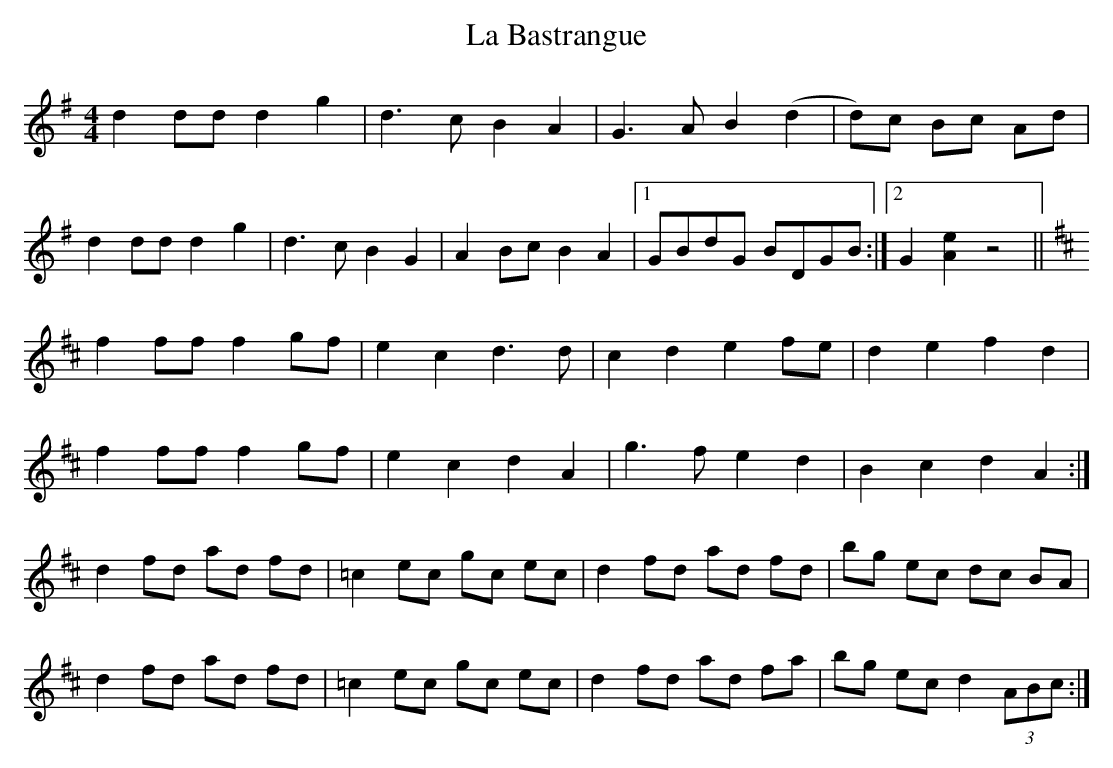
X:1
T:La Bastrangue
M:4/4
L:1/8
K:G
d2 dd d2 g2|d3 c B2 A2|G3 A B2 (d2|d)c Bc Ad|
d2 dd d2 g2|d3 c B2 G2|A2 Bc B2 A2|1GBdG BDGB :|2 G2 ">"[e2A2] z4||
K:D
f2 ff f2 gf|e2 c2 d3 d|c2 d2 e2 fe|d2 e2 f2 d2|
f2 ff f2 gf|e2 c2 d2 A2|g3 f e2 d2|B2 c2 d2 A2 :|
d2 fd ad fd|=c2 ec gc ec|d2 fd ad fd|bg ec dc BA|
d2 fd ad fd|=c2 ec gc ec|d2 fd ad fa|bg ec d2 (3ABc :|
